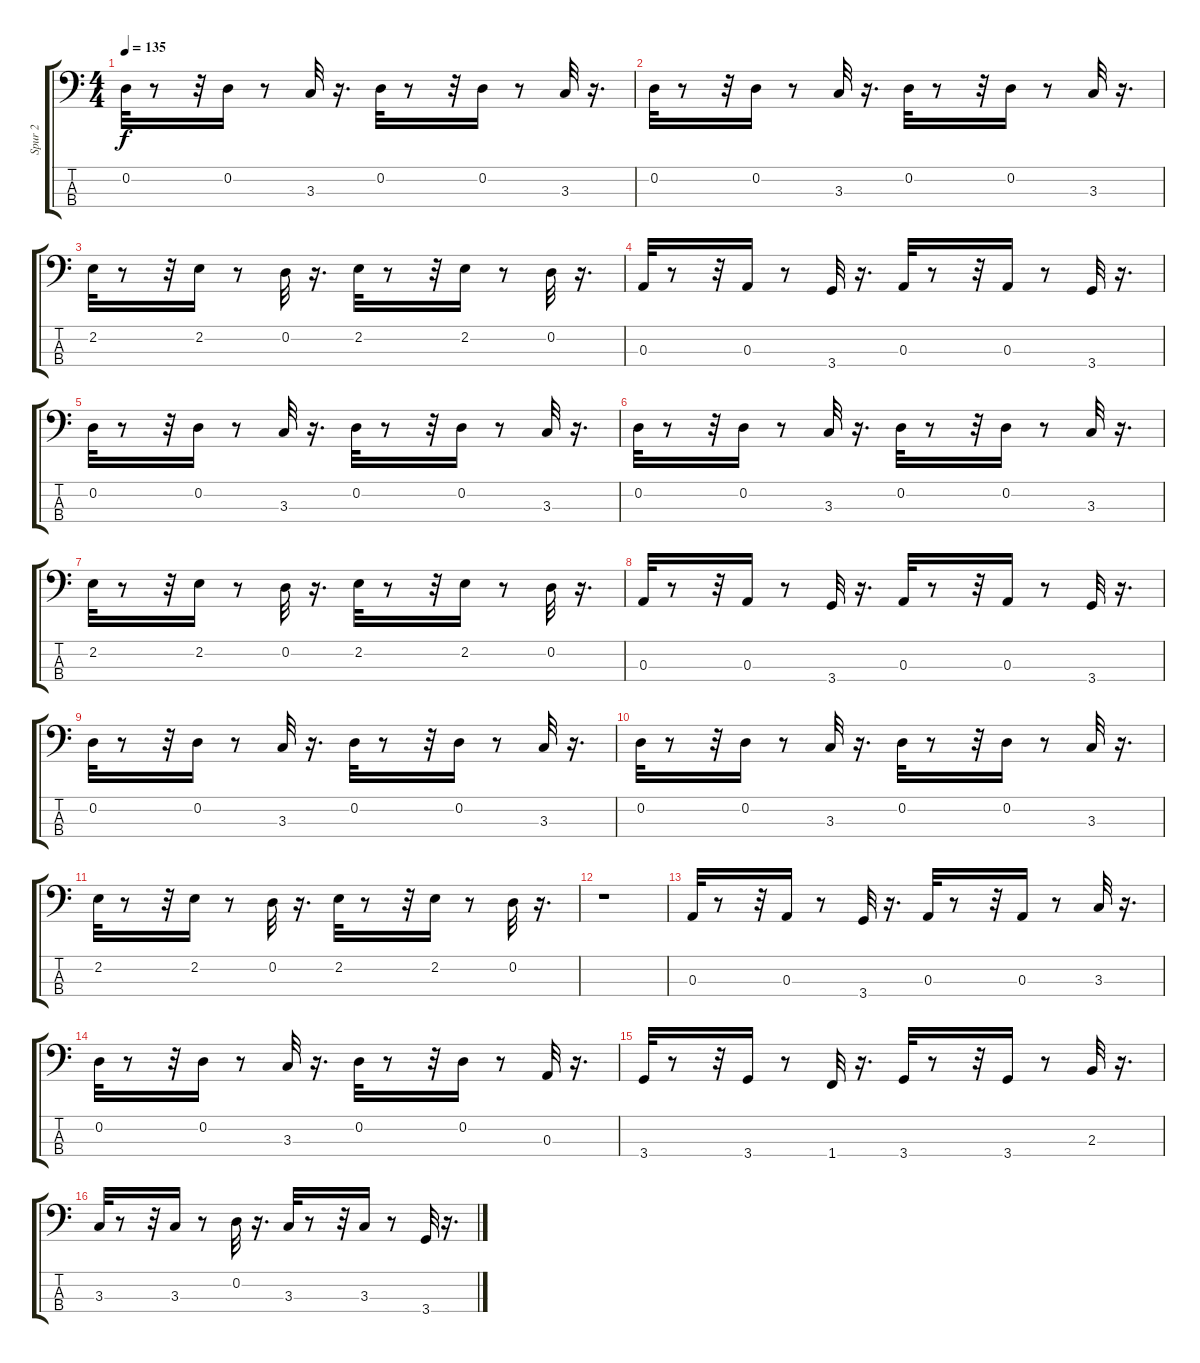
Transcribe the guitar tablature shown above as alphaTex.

\track ("Spur 2" "Spur 2") {instrument electricbassfinger}
\staff {score tabs}
\tuning (G2 D2 A1 E1) {hide}
\ts (4 4)
\tempo 135
\clef f4
\ks c
0.2.32{dy f} r.8 r.32 0.2.16 r.8 3.3.32 r.16{d} 0.2.32 r.8 r.32 0.2.16 r.8 3.3.32 r.16{d} |
0.2.32 r.8 r.32 0.2.16 r.8 3.3.32 r.16{d} 0.2.32 r.8 r.32 0.2.16 r.8 3.3.32 r.16{d} |
2.2.32 r.8 r.32 2.2.16 r.8 0.2.32 r.16{d} 2.2.32 r.8 r.32 2.2.16 r.8 0.2.32 r.16{d} |
0.3.32 r.8 r.32 0.3.16 r.8 3.4.32 r.16{d} 0.3.32 r.8 r.32 0.3.16 r.8 3.4.32 r.16{d} |
0.2.32 r.8 r.32 0.2.16 r.8 3.3.32 r.16{d} 0.2.32 r.8 r.32 0.2.16 r.8 3.3.32 r.16{d} |
0.2.32 r.8 r.32 0.2.16 r.8 3.3.32 r.16{d} 0.2.32 r.8 r.32 0.2.16 r.8 3.3.32 r.16{d} |
2.2.32 r.8 r.32 2.2.16 r.8 0.2.32 r.16{d} 2.2.32 r.8 r.32 2.2.16 r.8 0.2.32 r.16{d} |
0.3.32 r.8 r.32 0.3.16 r.8 3.4.32 r.16{d} 0.3.32 r.8 r.32 0.3.16 r.8 3.4.32 r.16{d} |
0.2.32 r.8 r.32 0.2.16 r.8 3.3.32 r.16{d} 0.2.32 r.8 r.32 0.2.16 r.8 3.3.32 r.16{d} |
0.2.32 r.8 r.32 0.2.16 r.8 3.3.32 r.16{d} 0.2.32 r.8 r.32 0.2.16 r.8 3.3.32 r.16{d} |
2.2.32 r.8 r.32 2.2.16 r.8 0.2.32 r.16{d} 2.2.32 r.8 r.32 2.2.16 r.8 0.2.32 r.16{d} |
r.1 |
0.3.32 r.8 r.32 0.3.16 r.8 3.4.32 r.16{d} 0.3.32 r.8 r.32 0.3.16 r.8 3.3.32 r.16{d} |
0.2.32 r.8 r.32 0.2.16 r.8 3.3.32 r.16{d} 0.2.32 r.8 r.32 0.2.16 r.8 0.3.32 r.16{d} |
3.4.32 r.8 r.32 3.4.16 r.8 1.4.32 r.16{d} 3.4.32 r.8 r.32 3.4.16 r.8 2.3.32 r.16{d} |
3.3.32 r.8 r.32 3.3.16 r.8 0.2.32 r.16{d} 3.3.32 r.8 r.32 3.3.16 r.8 3.4.32 r.16{d}
